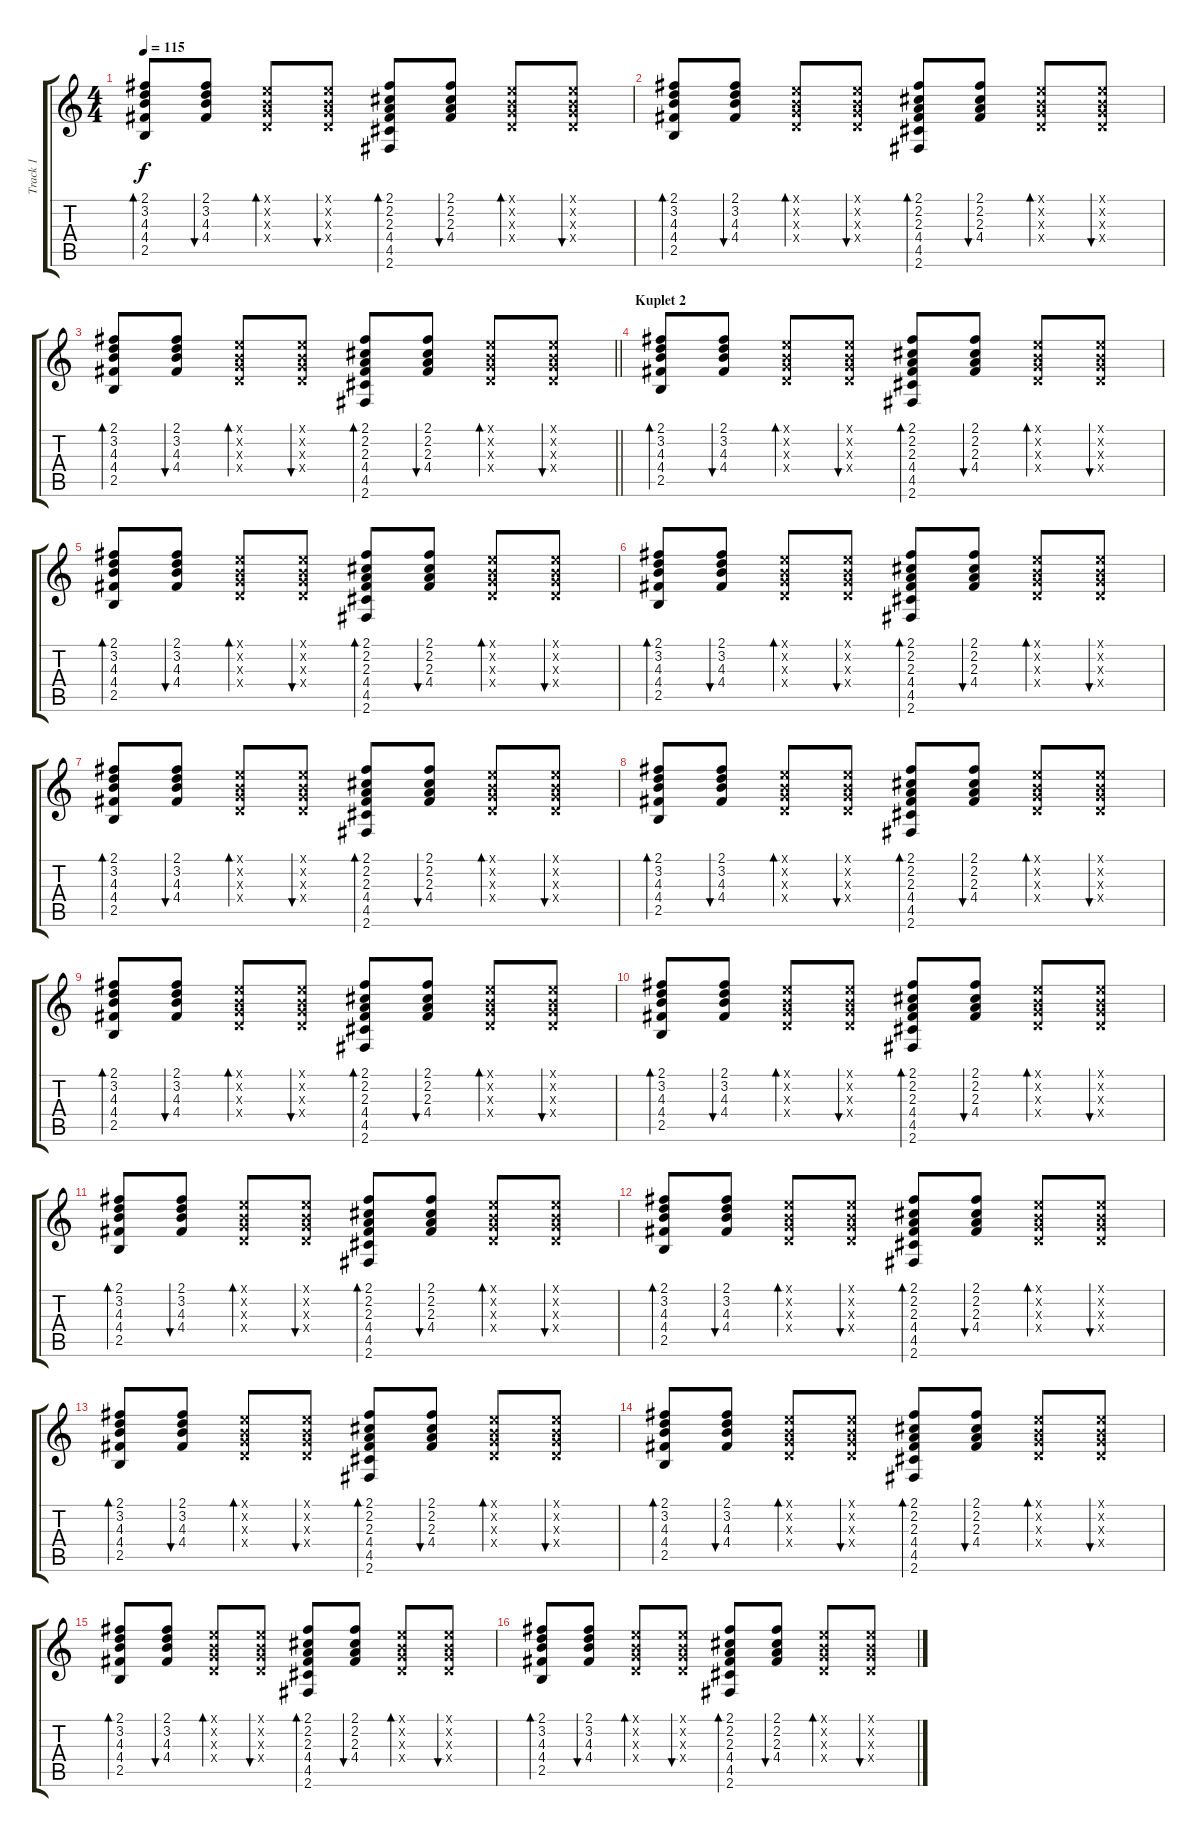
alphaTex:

\track ("Track 1" "Track 1") {instrument acousticguitarsteel}
\staff {score tabs}
\tuning (E4 B3 G3 D3 A2 E2) {hide}
\ts (4 4)
\tempo 115
\clef g2
\ks c
(2.1 3.2 4.3 4.4 2.5).8{bd 60 dy f} (2.1 3.2 4.3 4.4).8{bu 60} (0.1{x} 0.2{x} 0.3{x} 0.4{x}).8{bd 60} (0.1{x} 0.2{x} 0.3{x} 0.4{x}).8{bu 60} (2.1 2.2 2.3 4.4 4.5 2.6).8{bd 60} (2.1 2.2 2.3 4.4).8{bu 60} (0.1{x} 0.2{x} 0.3{x} 0.4{x}).8{bd 60} (0.1{x} 0.2{x} 0.3{x} 0.4{x}).8{bu 60} |
(2.1 3.2 4.3 4.4 2.5).8{bd 60} (2.1 3.2 4.3 4.4).8{bu 60} (0.1{x} 0.2{x} 0.3{x} 0.4{x}).8{bd 60} (0.1{x} 0.2{x} 0.3{x} 0.4{x}).8{bu 60} (2.1 2.2 2.3 4.4 4.5 2.6).8{bd 60} (2.1 2.2 2.3 4.4).8{bu 60} (0.1{x} 0.2{x} 0.3{x} 0.4{x}).8{bd 60} (0.1{x} 0.2{x} 0.3{x} 0.4{x}).8{bu 60} |
\barLineRight lightlight
(2.1 3.2 4.3 4.4 2.5).8{bd 60} (2.1 3.2 4.3 4.4).8{bu 60} (0.1{x} 0.2{x} 0.3{x} 0.4{x}).8{bd 60} (0.1{x} 0.2{x} 0.3{x} 0.4{x}).8{bu 60} (2.1 2.2 2.3 4.4 4.5 2.6).8{bd 60} (2.1 2.2 2.3 4.4).8{bu 60} (0.1{x} 0.2{x} 0.3{x} 0.4{x}).8{bd 60} (0.1{x} 0.2{x} 0.3{x} 0.4{x}).8{bu 60} |
\section ("" "Kuplet 2")
(2.1 3.2 4.3 4.4 2.5).8{bd 60} (2.1 3.2 4.3 4.4).8{bu 60} (0.1{x} 0.2{x} 0.3{x} 0.4{x}).8{bd 60} (0.1{x} 0.2{x} 0.3{x} 0.4{x}).8{bu 60} (2.1 2.2 2.3 4.4 4.5 2.6).8{bd 60} (2.1 2.2 2.3 4.4).8{bu 60} (0.1{x} 0.2{x} 0.3{x} 0.4{x}).8{bd 60} (0.1{x} 0.2{x} 0.3{x} 0.4{x}).8{bu 60} |
(2.1 3.2 4.3 4.4 2.5).8{bd 60} (2.1 3.2 4.3 4.4).8{bu 60} (0.1{x} 0.2{x} 0.3{x} 0.4{x}).8{bd 60} (0.1{x} 0.2{x} 0.3{x} 0.4{x}).8{bu 60} (2.1 2.2 2.3 4.4 4.5 2.6).8{bd 60} (2.1 2.2 2.3 4.4).8{bu 60} (0.1{x} 0.2{x} 0.3{x} 0.4{x}).8{bd 60} (0.1{x} 0.2{x} 0.3{x} 0.4{x}).8{bu 60} |
(2.1 3.2 4.3 4.4 2.5).8{bd 60} (2.1 3.2 4.3 4.4).8{bu 60} (0.1{x} 0.2{x} 0.3{x} 0.4{x}).8{bd 60} (0.1{x} 0.2{x} 0.3{x} 0.4{x}).8{bu 60} (2.1 2.2 2.3 4.4 4.5 2.6).8{bd 60} (2.1 2.2 2.3 4.4).8{bu 60} (0.1{x} 0.2{x} 0.3{x} 0.4{x}).8{bd 60} (0.1{x} 0.2{x} 0.3{x} 0.4{x}).8{bu 60} |
(2.1 3.2 4.3 4.4 2.5).8{bd 60} (2.1 3.2 4.3 4.4).8{bu 60} (0.1{x} 0.2{x} 0.3{x} 0.4{x}).8{bd 60} (0.1{x} 0.2{x} 0.3{x} 0.4{x}).8{bu 60} (2.1 2.2 2.3 4.4 4.5 2.6).8{bd 60} (2.1 2.2 2.3 4.4).8{bu 60} (0.1{x} 0.2{x} 0.3{x} 0.4{x}).8{bd 60} (0.1{x} 0.2{x} 0.3{x} 0.4{x}).8{bu 60} |
(2.1 3.2 4.3 4.4 2.5).8{bd 60} (2.1 3.2 4.3 4.4).8{bu 60} (0.1{x} 0.2{x} 0.3{x} 0.4{x}).8{bd 60} (0.1{x} 0.2{x} 0.3{x} 0.4{x}).8{bu 60} (2.1 2.2 2.3 4.4 4.5 2.6).8{bd 60} (2.1 2.2 2.3 4.4).8{bu 60} (0.1{x} 0.2{x} 0.3{x} 0.4{x}).8{bd 60} (0.1{x} 0.2{x} 0.3{x} 0.4{x}).8{bu 60} |
(2.1 3.2 4.3 4.4 2.5).8{bd 60} (2.1 3.2 4.3 4.4).8{bu 60} (0.1{x} 0.2{x} 0.3{x} 0.4{x}).8{bd 60} (0.1{x} 0.2{x} 0.3{x} 0.4{x}).8{bu 60} (2.1 2.2 2.3 4.4 4.5 2.6).8{bd 60} (2.1 2.2 2.3 4.4).8{bu 60} (0.1{x} 0.2{x} 0.3{x} 0.4{x}).8{bd 60} (0.1{x} 0.2{x} 0.3{x} 0.4{x}).8{bu 60} |
(2.1 3.2 4.3 4.4 2.5).8{bd 60} (2.1 3.2 4.3 4.4).8{bu 60} (0.1{x} 0.2{x} 0.3{x} 0.4{x}).8{bd 60} (0.1{x} 0.2{x} 0.3{x} 0.4{x}).8{bu 60} (2.1 2.2 2.3 4.4 4.5 2.6).8{bd 60} (2.1 2.2 2.3 4.4).8{bu 60} (0.1{x} 0.2{x} 0.3{x} 0.4{x}).8{bd 60} (0.1{x} 0.2{x} 0.3{x} 0.4{x}).8{bu 60} |
(2.1 3.2 4.3 4.4 2.5).8{bd 60} (2.1 3.2 4.3 4.4).8{bu 60} (0.1{x} 0.2{x} 0.3{x} 0.4{x}).8{bd 60} (0.1{x} 0.2{x} 0.3{x} 0.4{x}).8{bu 60} (2.1 2.2 2.3 4.4 4.5 2.6).8{bd 60} (2.1 2.2 2.3 4.4).8{bu 60} (0.1{x} 0.2{x} 0.3{x} 0.4{x}).8{bd 60} (0.1{x} 0.2{x} 0.3{x} 0.4{x}).8{bu 60} |
(2.1 3.2 4.3 4.4 2.5).8{bd 60} (2.1 3.2 4.3 4.4).8{bu 60} (0.1{x} 0.2{x} 0.3{x} 0.4{x}).8{bd 60} (0.1{x} 0.2{x} 0.3{x} 0.4{x}).8{bu 60} (2.1 2.2 2.3 4.4 4.5 2.6).8{bd 60} (2.1 2.2 2.3 4.4).8{bu 60} (0.1{x} 0.2{x} 0.3{x} 0.4{x}).8{bd 60} (0.1{x} 0.2{x} 0.3{x} 0.4{x}).8{bu 60} |
(2.1 3.2 4.3 4.4 2.5).8{bd 60} (2.1 3.2 4.3 4.4).8{bu 60} (0.1{x} 0.2{x} 0.3{x} 0.4{x}).8{bd 60} (0.1{x} 0.2{x} 0.3{x} 0.4{x}).8{bu 60} (2.1 2.2 2.3 4.4 4.5 2.6).8{bd 60} (2.1 2.2 2.3 4.4).8{bu 60} (0.1{x} 0.2{x} 0.3{x} 0.4{x}).8{bd 60} (0.1{x} 0.2{x} 0.3{x} 0.4{x}).8{bu 60} |
(2.1 3.2 4.3 4.4 2.5).8{bd 60} (2.1 3.2 4.3 4.4).8{bu 60} (0.1{x} 0.2{x} 0.3{x} 0.4{x}).8{bd 60} (0.1{x} 0.2{x} 0.3{x} 0.4{x}).8{bu 60} (2.1 2.2 2.3 4.4 4.5 2.6).8{bd 60} (2.1 2.2 2.3 4.4).8{bu 60} (0.1{x} 0.2{x} 0.3{x} 0.4{x}).8{bd 60} (0.1{x} 0.2{x} 0.3{x} 0.4{x}).8{bu 60} |
(2.1 3.2 4.3 4.4 2.5).8{bd 60} (2.1 3.2 4.3 4.4).8{bu 60} (0.1{x} 0.2{x} 0.3{x} 0.4{x}).8{bd 60} (0.1{x} 0.2{x} 0.3{x} 0.4{x}).8{bu 60} (2.1 2.2 2.3 4.4 4.5 2.6).8{bd 60} (2.1 2.2 2.3 4.4).8{bu 60} (0.1{x} 0.2{x} 0.3{x} 0.4{x}).8{bd 60} (0.1{x} 0.2{x} 0.3{x} 0.4{x}).8{bu 60} |
(2.1 3.2 4.3 4.4 2.5).8{bd 60} (2.1 3.2 4.3 4.4).8{bu 60} (0.1{x} 0.2{x} 0.3{x} 0.4{x}).8{bd 60} (0.1{x} 0.2{x} 0.3{x} 0.4{x}).8{bu 60} (2.1 2.2 2.3 4.4 4.5 2.6).8{bd 60} (2.1 2.2 2.3 4.4).8{bu 60} (0.1{x} 0.2{x} 0.3{x} 0.4{x}).8{bd 60} (0.1{x} 0.2{x} 0.3{x} 0.4{x}).8{bu 60}
